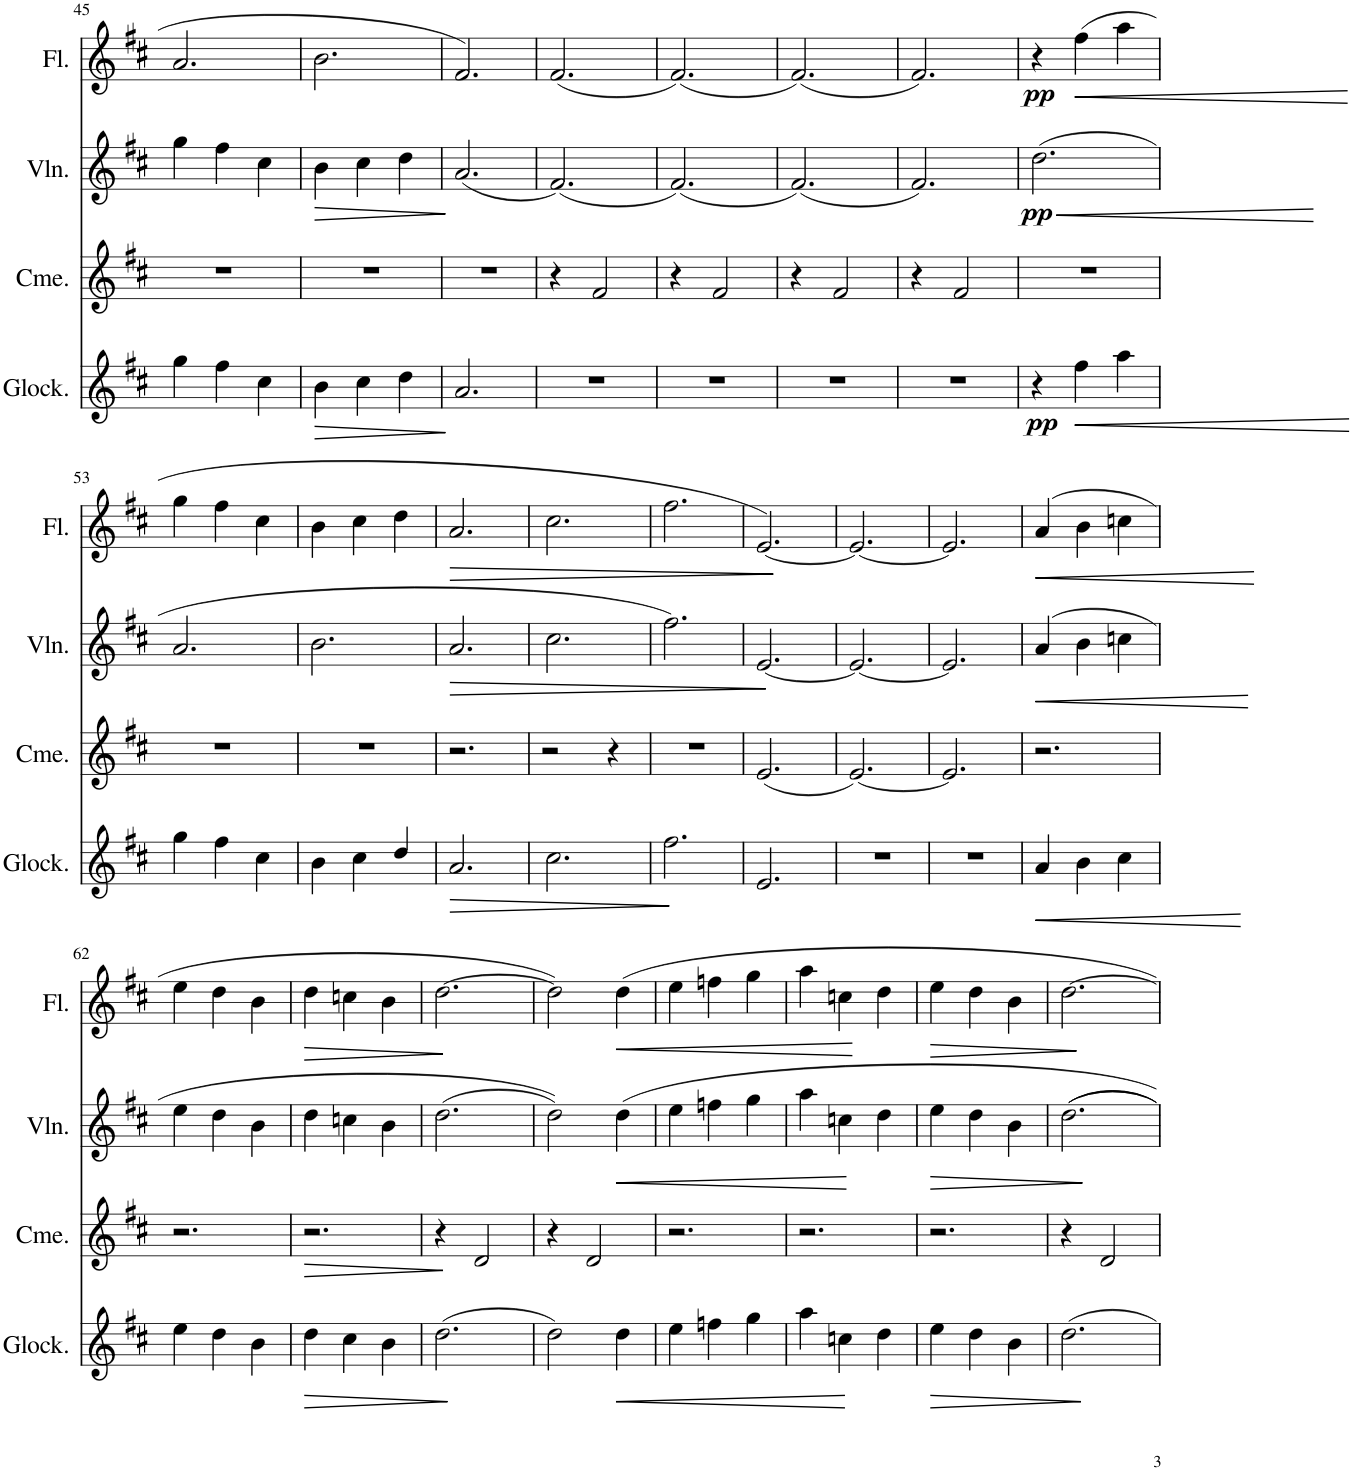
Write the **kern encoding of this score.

**kern	**dynam	**kern	**dynam	**kern	**dynam	**kern	**dynam
*part4	*part4	*part3	*part3	*part2	*part2	*part1	*part1
*staff4	*staff4	*staff3	*staff3	*staff2	*staff2	*staff1	*staff1
*I"Glockenspiel	*	*I"Chimes	*	*I"Violin	*	*I"Flute	*
*I'Glock.	*	*I'Cme.	*	*I'Vln.	*	*I'Fl.	*
!!LO:PB:g=z
*clefG2	*	*clefG2	*	*clefG2	*	*clefG2	*
*Trd-14c-24	*	*	*	*	*	*	*
*k[f#c#]	*	*k[f#c#]	*	*k[f#c#]	*	*k[f#c#]	*
*M3/4	*	*M3/4	*	*M3/4	*	*M3/4	*
=45	=45	=45	=45	=45	=45	=45	=45
4gg\	.	2.r	.	4gg\	.	2.a/	.
4ff#\	.	.	.	4ff#\	.	.	.
4cc#\	.	.	.	4cc#\	.	.	.
=46	=46	=46	=46	=46	=46	=46	=46
!	!LO:HP:b	!	!	!	!LO:HP:b	!	!
4b\	>	2.r	.	4b\	>	2.b\	.
4cc#\	.	.	.	4cc#\	.	.	.
4dd\	.	.	.	4dd\	.	.	.
.	]	.	.	.	]	.	.
=47	=47	=47	=47	=47	=47	=47	=47
2.a/	.	2.r	.	(2.a/	.	2.f#/	.
=48	=48	=48	=48	=48	=48	=48	=48
2.r	.	4r	.	(2.f#/)	.	(2.f#/	.
.	.	2f#/	.	.	.	.	.
=49	=49	=49	=49	=49	=49	=49	=49
2.r	.	4r	.	(2.f#/)	.	(2.f#/)	.
.	.	2f#/	.	.	.	.	.
=50	=50	=50	=50	=50	=50	=50	=50
2.r	.	4r	.	(2.f#/)	.	(2.f#/)	.
.	.	2f#/	.	.	.	.	.
=51	=51	=51	=51	=51	=51	=51	=51
2.r	.	4r	.	2.f#/)	.	2.f#/)	.
.	.	2f#/	.	.	.	.	.
=52	=52	=52	=52	=52	=52	=52	=52
!	!LO:DY:b	!	!	!	!LO:HP:b	!	!
!	!	!	!	!	!LO:DY:n=1:b	!	!LO:DY:b
4r	pp	2.r	.	(2.dd\	< pp	4r	pp
!	!LO:HP:b	!	!	!	!	!	!LO:HP:b
4ff#\	<	.	.	.	.	(4ff#\	<
4aa\	.	.	.	.	.	4aa\	.
.	[	.	.	.	[	.	[
!!LO:LB:g=z
=53	=53	=53	=53	=53	=53	=53	=53
4gg\	.	2.r	.	2.a/	.	4gg\	.
4ff#\	.	.	.	.	.	4ff#\	.
4cc#\	.	.	.	.	.	4cc#\	.
=54	=54	=54	=54	=54	=54	=54	=54
4b\	.	2.r	.	2.b\	.	4b\	.
4cc#\	.	.	.	.	.	4cc#\	.
4dd/	.	.	.	.	.	4dd\	.
=55	=55	=55	=55	=55	=55	=55	=55
!	!LO:HP:b	!	!	!	!LO:HP:b	!	!LO:HP:b
2.a/	>	2.r	.	2.a/	>	2.a/	>
.	]	.	.	.	]	.	]
=56	=56	=56	=56	=56	=56	=56	=56
2.cc#\	.	2r	.	2.cc#\	.	2.cc#\	.
.	.	4r	.	.	.	.	.
=57	=57	=57	=57	=57	=57	=57	=57
2.ff#\	.	2.r	.	2.ff#\)	.	2.ff#\	.
=58	=58	=58	=58	=58	=58	=58	=58
2.e/	.	(2.e/	.	[2.e/	.	[2.e/)	.
=59	=59	=59	=59	=59	=59	=59	=59
2.r	.	[2.e/)	.	2.e/_	.	2.e/_	.
=60	=60	=60	=60	=60	=60	=60	=60
2.r	.	2.e/]	.	2.e/]	.	2.e/]	.
=61	=61	=61	=61	=61	=61	=61	=61
!	!LO:HP:b	!	!	!	!LO:HP:b	!	!LO:HP:b
4a/	<	2.r	.	(4a/	<	(4a/	<
4b\	.	.	.	4b\	.	4b\	.
4cc#\	.	.	.	4ccn\	.	4ccn\	.
.	[	.	.	.	[	.	[
!!LO:LB:g=z
=62	=62	=62	=62	=62	=62	=62	=62
4ee\	.	2.r	.	4ee\	.	4ee\	.
4dd\	.	.	.	4dd\	.	4dd\	.
4b\	.	.	.	4b\	.	4b\	.
=63	=63	=63	=63	=63	=63	=63	=63
!	!LO:HP:b	!	!LO:HP:b	!	!	!	!LO:HP:b
4dd\	>	2.r	>	4dd\	.	4dd\	>
4cc#\	.	.	.	4ccn\	.	4ccn\	.
4b\	.	.	.	4b\	.	4b\	.
.	]	.	]	.	.	.	]
=64	=64	=64	=64	=64	=64	=64	=64
(2.dd\	.	4r	.	(2.dd\	.	[2.dd\	.
.	.	2d/	.	.	.	.	.
=65	=65	=65	=65	=65	=65	=65	=65
2dd\)	.	4r	.	2dd\))	.	2dd\])	.
.	.	2d/	.	.	.	.	.
!	!LO:HP:b	!	!	!	!LO:HP:b	!	!LO:HP:b
4dd\	<	.	.	4dd\	<	4dd\	<
.	[	.	.	.	[	.	[
=66	=66	=66	=66	=66	=66	=66	=66
4ee\	.	2.r	.	4ee\	.	4ee\	.
4ffn\	.	.	.	4ffn\	.	4ffn\	.
4gg\	.	.	.	4gg\	.	4gg\	.
=67	=67	=67	=67	=67	=67	=67	=67
4aa\	.	2.r	.	4aa\	.	4aa\	.
4ccn\	.	.	.	4ccn\	.	4ccn\	.
4dd\	.	.	.	4dd\	.	4dd\	.
=68	=68	=68	=68	=68	=68	=68	=68
!	!LO:HP:b	!	!	!	!LO:HP:b	!	!LO:HP:b
4ee\	>	2.r	.	4ee\	>	4ee\	>
4dd\	.	.	.	4dd\	.	4dd\	.
4b\	.	.	.	4b\	.	4b\	.
.	]	.	.	.	]	.	]
=69	=69	=69	=69	=69	=69	=69	=69
2.dd\	.	4r	.	2.dd\	.	[2.dd\	.
.	.	2d/	.	.	.	.	.
=	=	=	=	=	=	=	=
*-	*-	*-	*-	*-	*-	*-	*-
